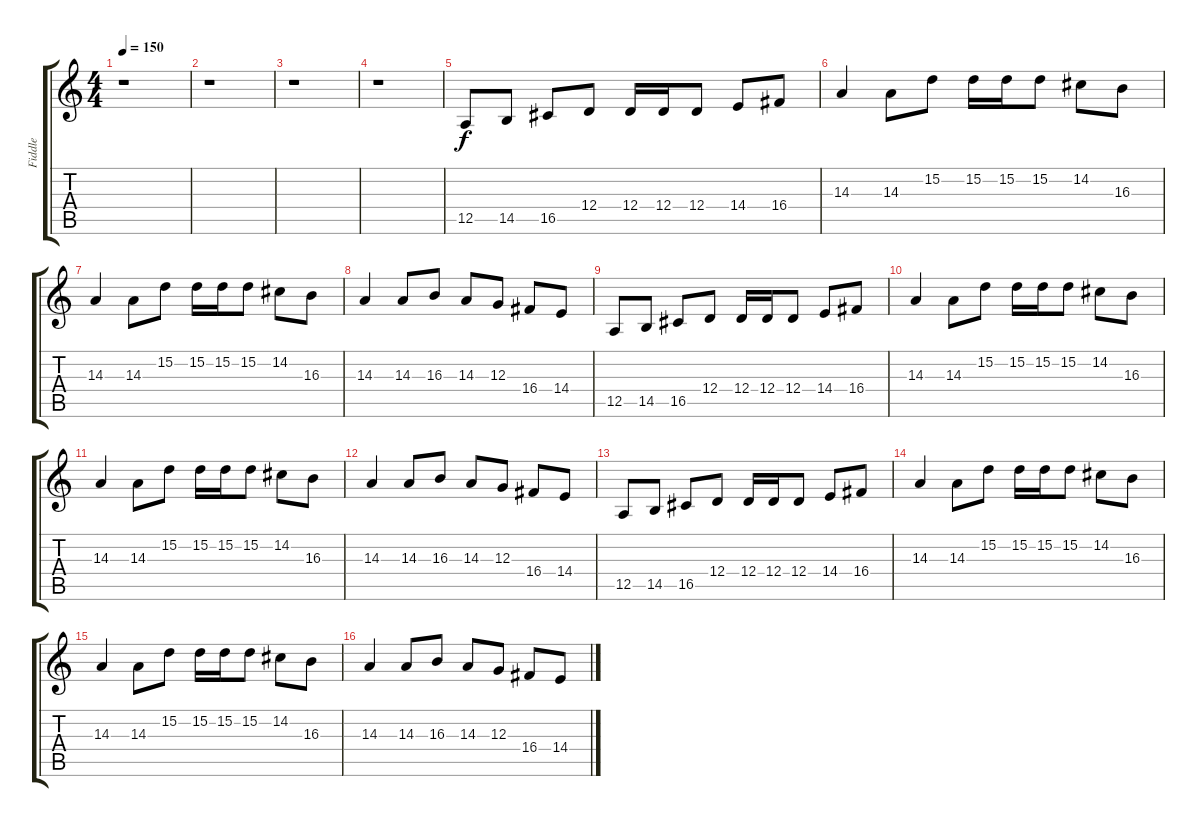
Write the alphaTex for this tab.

\track ("Fiddle" "Fiddle") {instrument fiddle}
\staff {score tabs}
\tuning (E4 B3 G3 D3 A2 E2) {hide}
\ts (4 4)
\tempo 150
\clef g2
\ks c
r.1{dy f instrument fiddle} |
r.1 |
r.1 |
r.1 |
12.5.8 14.5.8 16.5.8 12.4.8 12.4.16 12.4.16 12.4.8 14.4.8 16.4.8 |
14.3.4 14.3.8 15.2.8 15.2.16 15.2.16 15.2.8 14.2.8 16.3.8 |
14.3.4 14.3.8 15.2.8 15.2.16 15.2.16 15.2.8 14.2.8 16.3.8 |
14.3.4 14.3.8 16.3.8 14.3.8 12.3.8 16.4.8 14.4.8 |
12.5.8 14.5.8 16.5.8 12.4.8 12.4.16 12.4.16 12.4.8 14.4.8 16.4.8 |
14.3.4 14.3.8 15.2.8 15.2.16 15.2.16 15.2.8 14.2.8 16.3.8 |
14.3.4 14.3.8 15.2.8 15.2.16 15.2.16 15.2.8 14.2.8 16.3.8 |
14.3.4 14.3.8 16.3.8 14.3.8 12.3.8 16.4.8 14.4.8 |
12.5.8 14.5.8 16.5.8 12.4.8 12.4.16 12.4.16 12.4.8 14.4.8 16.4.8 |
14.3.4 14.3.8 15.2.8 15.2.16 15.2.16 15.2.8 14.2.8 16.3.8 |
14.3.4 14.3.8 15.2.8 15.2.16 15.2.16 15.2.8 14.2.8 16.3.8 |
14.3.4 14.3.8 16.3.8 14.3.8 12.3.8 16.4.8 14.4.8
